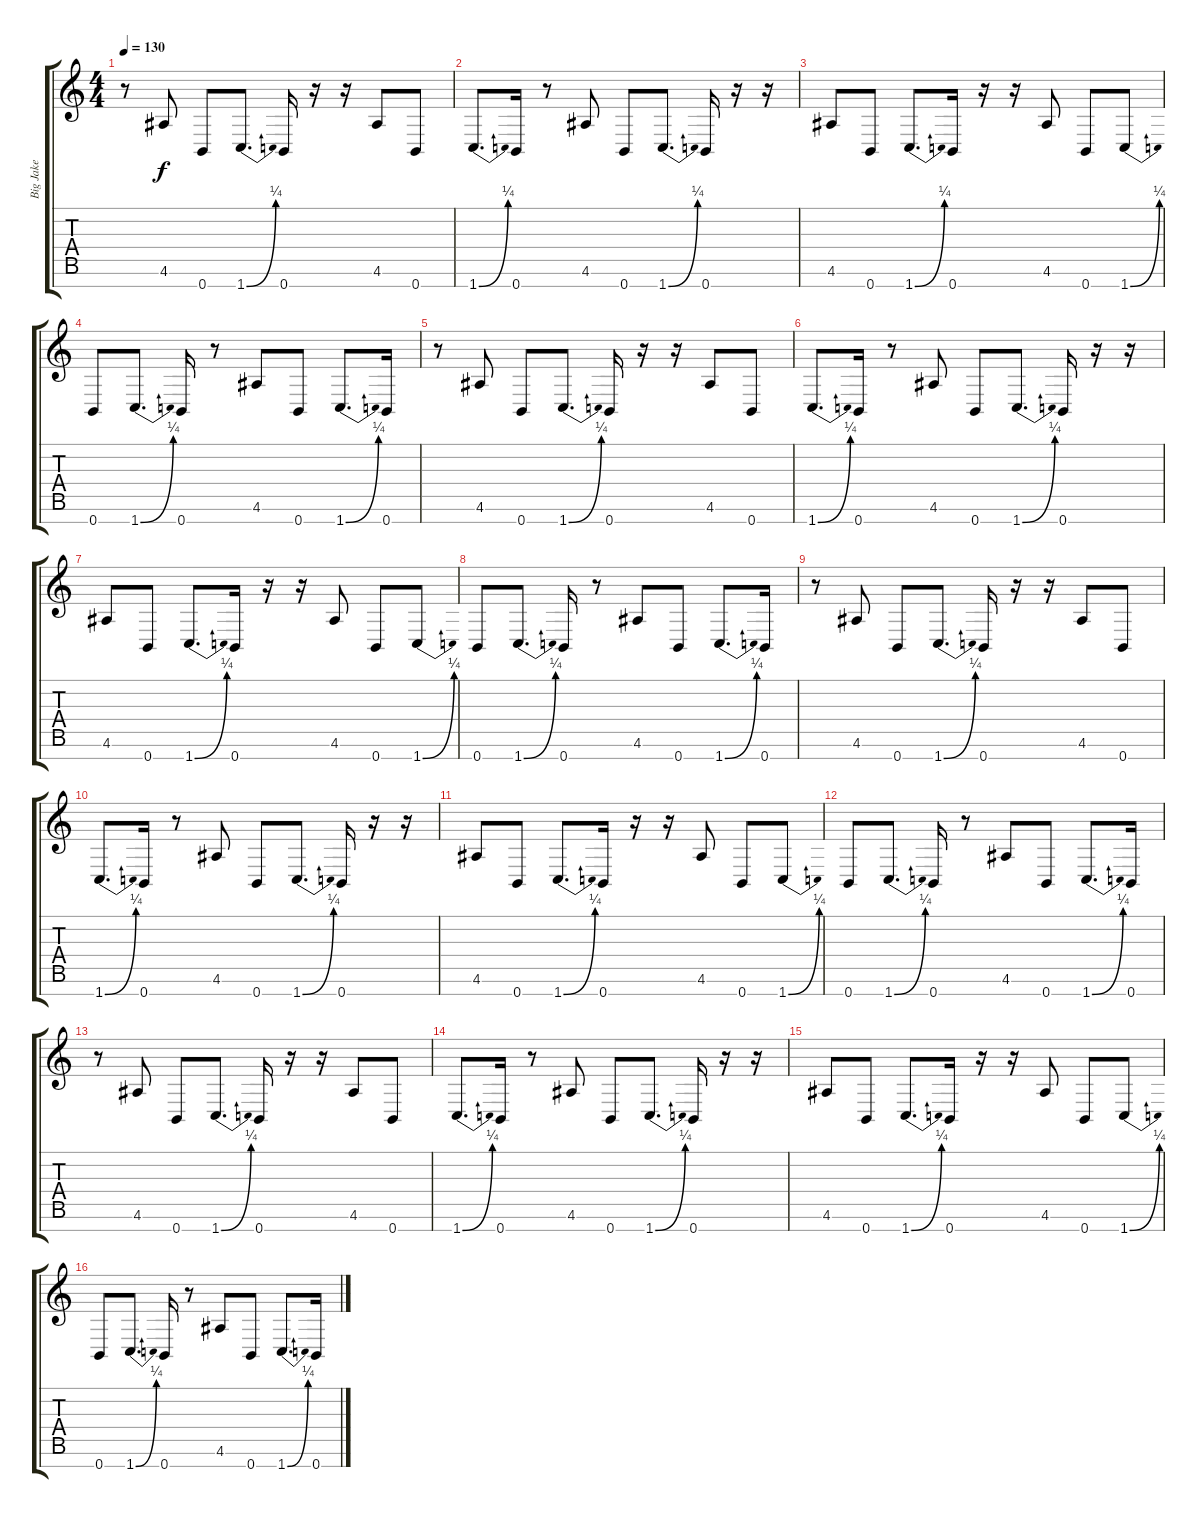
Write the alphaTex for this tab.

\track ("Big Jake" "Big Jake") {instrument distortionguitar}
\staff {score tabs}
\tuning (Gb4 Db4 A3 E3 B2 Gb2 B1) {hide}
\ts (4 4)
\tempo 130
\clef g2
\ks c
r.8{dy f} 4.6.8 0.7.8 1.7{be (bend 0 0 60 1)}.8{d} 0.7.16 r.16 r.16 4.6.8 0.7.8 |
1.7{be (bend 0 0 60 1)}.8{d} 0.7.16 r.8 4.6.8 0.7.8 1.7{be (bend 0 0 60 1)}.8{d} 0.7.16 r.16 r.16 |
4.6.8 0.7.8 1.7{be (bend 0 0 60 1)}.8{d} 0.7.16 r.16 r.16 4.6.8 0.7.8 1.7{be (bend 0 0 60 1)}.8 |
0.7.8 1.7{be (bend 0 0 60 1)}.8{d} 0.7.16 r.8 4.6.8 0.7.8 1.7{be (bend 0 0 60 1)}.8{d} 0.7.16 |
r.8 4.6.8 0.7.8 1.7{be (bend 0 0 60 1)}.8{d} 0.7.16 r.16 r.16 4.6.8 0.7.8 |
1.7{be (bend 0 0 60 1)}.8{d} 0.7.16 r.8 4.6.8 0.7.8 1.7{be (bend 0 0 60 1)}.8{d} 0.7.16 r.16 r.16 |
4.6.8 0.7.8 1.7{be (bend 0 0 60 1)}.8{d} 0.7.16 r.16 r.16 4.6.8 0.7.8 1.7{be (bend 0 0 60 1)}.8 |
0.7.8 1.7{be (bend 0 0 60 1)}.8{d} 0.7.16 r.8 4.6.8 0.7.8 1.7{be (bend 0 0 60 1)}.8{d} 0.7.16 |
r.8 4.6.8 0.7.8 1.7{be (bend 0 0 60 1)}.8{d} 0.7.16 r.16 r.16 4.6.8 0.7.8 |
1.7{be (bend 0 0 60 1)}.8{d} 0.7.16 r.8 4.6.8 0.7.8 1.7{be (bend 0 0 60 1)}.8{d} 0.7.16 r.16 r.16 |
4.6.8 0.7.8 1.7{be (bend 0 0 60 1)}.8{d} 0.7.16 r.16 r.16 4.6.8 0.7.8 1.7{be (bend 0 0 60 1)}.8 |
0.7.8 1.7{be (bend 0 0 60 1)}.8{d} 0.7.16 r.8 4.6.8 0.7.8 1.7{be (bend 0 0 60 1)}.8{d} 0.7.16 |
r.8 4.6.8 0.7.8 1.7{be (bend 0 0 60 1)}.8{d} 0.7.16 r.16 r.16 4.6.8 0.7.8 |
1.7{be (bend 0 0 60 1)}.8{d} 0.7.16 r.8 4.6.8 0.7.8 1.7{be (bend 0 0 60 1)}.8{d} 0.7.16 r.16 r.16 |
4.6.8 0.7.8 1.7{be (bend 0 0 60 1)}.8{d} 0.7.16 r.16 r.16 4.6.8 0.7.8 1.7{be (bend 0 0 60 1)}.8 |
0.7.8 1.7{be (bend 0 0 60 1)}.8{d} 0.7.16 r.8 4.6.8 0.7.8 1.7{be (bend 0 0 60 1)}.8{d} 0.7.16
